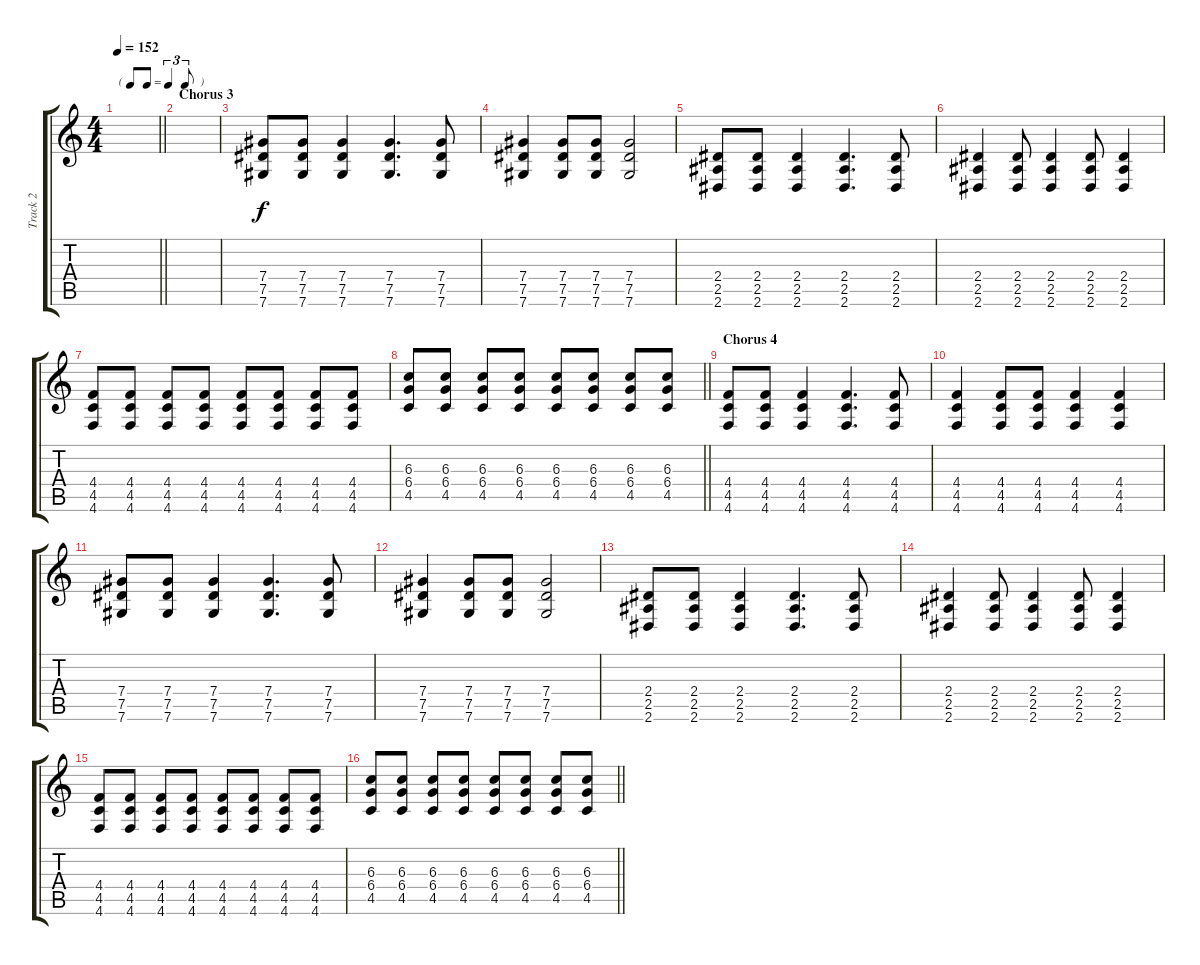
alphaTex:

\track ("Track 2" "Track 2") {instrument distortionguitar}
\staff {score tabs}
\tuning (Eb4 Bb3 Gb3 Db3 Ab2 Db2) {hide}
\ts (4 4)
\tf triplet8th
\tempo 152
\clef g2
\barLineRight lightlight
\ks c
|
\section ("" "Chorus 3")
|
(7.4 7.5 7.6).8 (7.4 7.5 7.6).8 (7.4 7.5 7.6).4 (7.4 7.5 7.6).4{d} (7.4 7.5 7.6).8 |
(7.4 7.5 7.6).4 (7.4 7.5 7.6).8 (7.4 7.5 7.6).8 (7.4 7.5 7.6).2 |
(2.4 2.5 2.6).8 (2.4 2.5 2.6).8 (2.4 2.5 2.6).4 (2.4 2.5 2.6).4{d} (2.4 2.5 2.6).8 |
(2.4 2.5 2.6).4 (2.4 2.5 2.6).8 (2.4 2.5 2.6).4 (2.4 2.5 2.6).8 (2.4 2.5 2.6).4 |
(4.4 4.5 4.6).8 (4.4 4.5 4.6).8 (4.4 4.5 4.6).8 (4.4 4.5 4.6).8 (4.4 4.5 4.6).8 (4.4 4.5 4.6).8 (4.4 4.5 4.6).8 (4.4 4.5 4.6).8 |
\barLineRight lightlight
(6.3 6.4 4.5).8 (6.3 6.4 4.5).8 (6.3 6.4 4.5).8 (6.3 6.4 4.5).8 (6.3 6.4 4.5).8 (6.3 6.4 4.5).8 (6.3 6.4 4.5).8 (6.3 6.4 4.5).8 |
\section ("" "Chorus 4")
(4.4 4.5 4.6).8 (4.4 4.5 4.6).8 (4.4 4.5 4.6).4 (4.4 4.5 4.6).4{d} (4.4 4.5 4.6).8 |
(4.4 4.5 4.6).4 (4.4 4.5 4.6).8 (4.4 4.5 4.6).8 (4.4 4.5 4.6).4 (4.4 4.5 4.6).4 |
(7.4 7.5 7.6).8 (7.4 7.5 7.6).8 (7.4 7.5 7.6).4 (7.4 7.5 7.6).4{d} (7.4 7.5 7.6).8 |
(7.4 7.5 7.6).4 (7.4 7.5 7.6).8 (7.4 7.5 7.6).8 (7.4 7.5 7.6).2 |
(2.4 2.5 2.6).8 (2.4 2.5 2.6).8 (2.4 2.5 2.6).4 (2.4 2.5 2.6).4{d} (2.4 2.5 2.6).8 |
(2.4 2.5 2.6).4 (2.4 2.5 2.6).8 (2.4 2.5 2.6).4 (2.4 2.5 2.6).8 (2.4 2.5 2.6).4 |
(4.4 4.5 4.6).8 (4.4 4.5 4.6).8 (4.4 4.5 4.6).8 (4.4 4.5 4.6).8 (4.4 4.5 4.6).8 (4.4 4.5 4.6).8 (4.4 4.5 4.6).8 (4.4 4.5 4.6).8 |
\barLineRight lightlight
(6.3 6.4 4.5).8 (6.3 6.4 4.5).8 (6.3 6.4 4.5).8 (6.3 6.4 4.5).8 (6.3 6.4 4.5).8 (6.3 6.4 4.5).8 (6.3 6.4 4.5).8 (6.3 6.4 4.5).8
